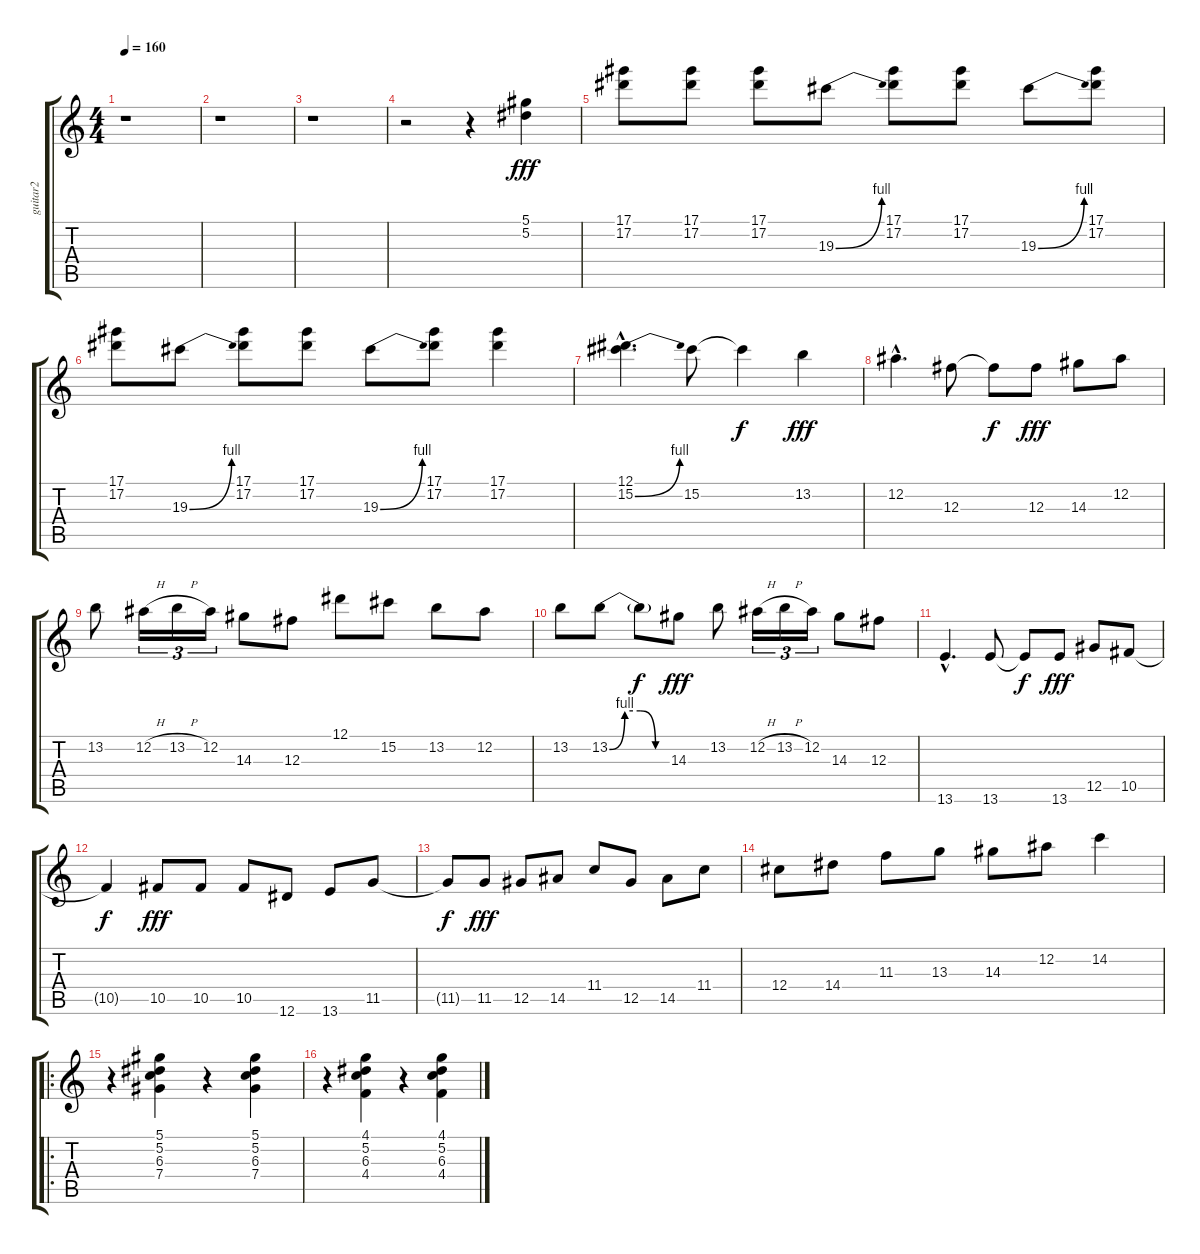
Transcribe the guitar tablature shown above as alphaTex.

\track ("guitar2" "guitar2") {instrument distortionguitar}
\staff {score tabs}
\tuning (Eb4 Bb3 Gb3 Db3 Ab2 Eb2) {hide}
\ts (4 4)
\tempo 160
\clef g2
\ks c
r.1{dy fff} |
r.1 |
r.1 |
r.2{volume 13 instrument distortionguitar} r.4 (5.1 5.2).4 |
(17.1 17.2).8 (17.1 17.2).8 (17.1 17.2).8 19.3{be (bend 0 0 60 4)}.8 (17.1 17.2).8 (17.1 17.2).8 19.3{be (bend 0 0 60 4)}.8 (17.1 17.2).8 |
(17.1 17.2).8 19.3{be (bend 0 0 60 4)}.8 (17.1 17.2).8 (17.1 17.2).8 19.3{be (bend 0 0 60 4)}.8 (17.1 17.2).8 (17.1 17.2).4 |
(12.1{hac} 15.2{be (bend 0 0 60 4) hac}).4{d} 15.2.8 15.2{t}.4{dy f} 13.2.4{dy fff} |
12.2{hac}.4{d} 12.3.8 12.3{t}.8{dy f} 12.3.8{dy fff} 14.3.8 12.2.8 |
13.2.8 12.2{h}.16{tu (3 2)} 13.2{h}.16{tu (3 2)} 12.2.16{tu (3 2)} 14.3.8 12.3.8 12.1.8 15.2.8 13.2.8 12.2.8 |
13.2.8 13.2{be (custom 0 0 15 4 30 4 45 0 60 0)}.8 13.2{t}.8{dy f} 14.3.8{dy fff} 13.2.8 12.2{h}.16{tu (3 2)} 13.2{h}.16{tu (3 2)} 12.2.16{tu (3 2)} 14.3.8 12.3.8 |
13.6{hac}.4{d} 13.6.8 13.6{t}.8{dy f} 13.6.8{dy fff} 12.5.8 10.5.8 |
10.5{t}.4{dy f} 10.5.8{dy fff} 10.5.8 10.5.8 12.6.8 13.6.8 11.5.8 |
11.5{t}.8{dy f} 11.5.8{dy fff} 12.5.8 14.5.8 11.4.8 12.5.8 14.5.8 11.4.8 |
12.4.8 14.4.8 11.3.8 13.3.8 14.3.8 12.2.8 14.2.4 |
\ro
r.4{volume 6} (5.1 5.2 6.3 7.4).4 r.4 (5.1 5.2 6.3 7.4).4 |
r.4 (4.1 5.2 6.3 4.4).4 r.4 (4.1 5.2 6.3 4.4).4
